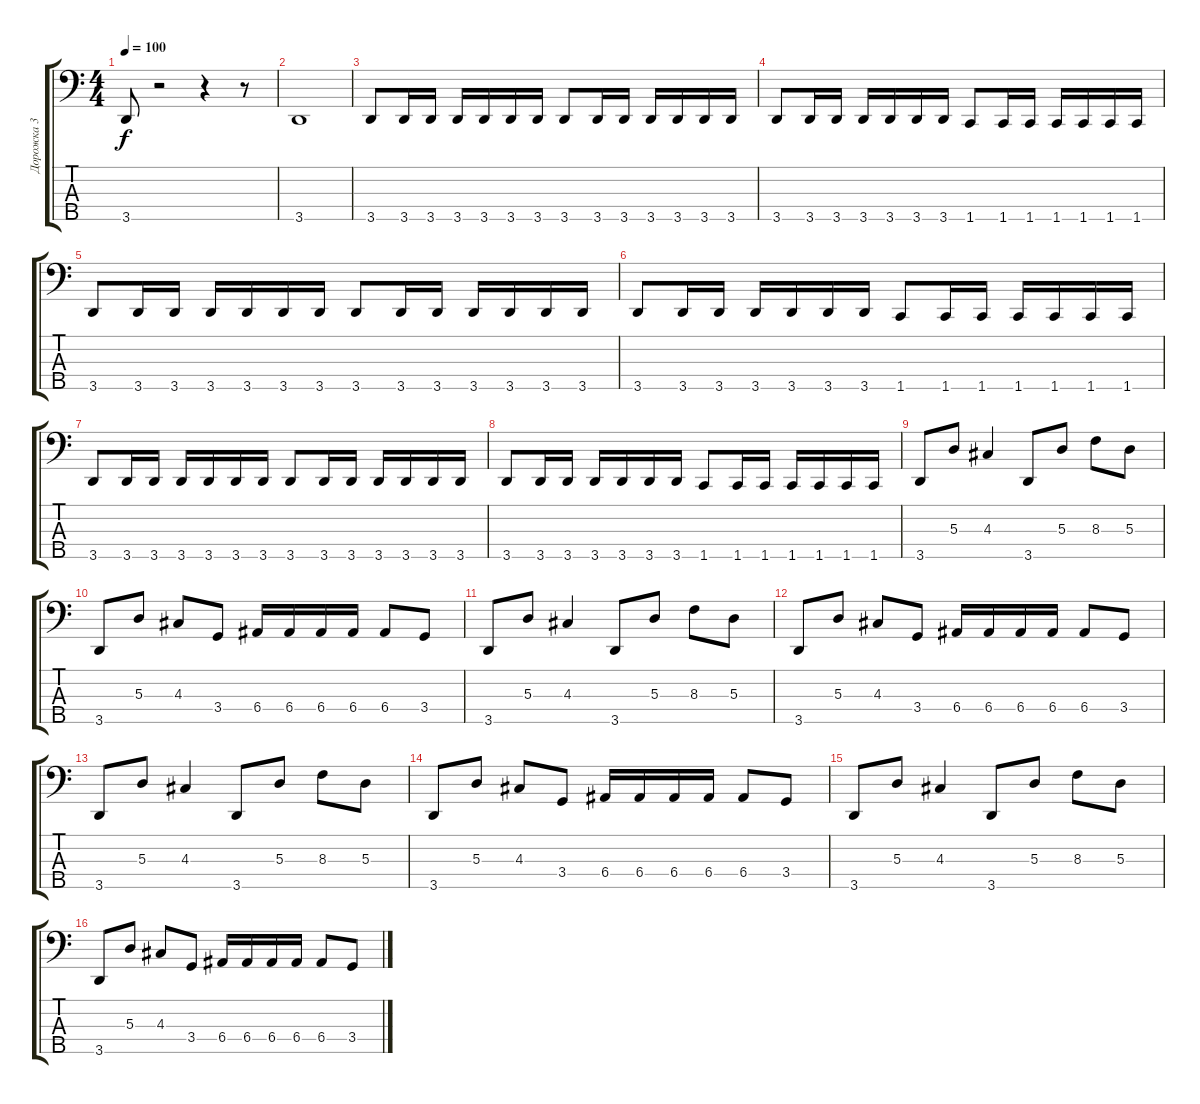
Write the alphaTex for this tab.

\track ("Дорожка 3" "Дорожка 3") {instrument electricbassfinger}
\staff {score tabs}
\tuning (G2 D2 A1 E1 B0) {hide}
\ts (4 4)
\tempo 100
\clef f4
\ks c
3.5.8{dy f} r.2 r.4 r.8 |
3.5.1 |
3.5.8 3.5.16 3.5.16 3.5.16 3.5.16 3.5.16 3.5.16 3.5.8 3.5.16 3.5.16 3.5.16 3.5.16 3.5.16 3.5.16 |
3.5.8 3.5.16 3.5.16 3.5.16 3.5.16 3.5.16 3.5.16 1.5.8 1.5.16 1.5.16 1.5.16 1.5.16 1.5.16 1.5.16 |
3.5.8 3.5.16 3.5.16 3.5.16 3.5.16 3.5.16 3.5.16 3.5.8 3.5.16 3.5.16 3.5.16 3.5.16 3.5.16 3.5.16 |
3.5.8 3.5.16 3.5.16 3.5.16 3.5.16 3.5.16 3.5.16 1.5.8 1.5.16 1.5.16 1.5.16 1.5.16 1.5.16 1.5.16 |
3.5.8 3.5.16 3.5.16 3.5.16 3.5.16 3.5.16 3.5.16 3.5.8 3.5.16 3.5.16 3.5.16 3.5.16 3.5.16 3.5.16 |
3.5.8 3.5.16 3.5.16 3.5.16 3.5.16 3.5.16 3.5.16 1.5.8 1.5.16 1.5.16 1.5.16 1.5.16 1.5.16 1.5.16 |
3.5.8 5.3.8 4.3.4 3.5.8 5.3.8 8.3.8 5.3.8 |
3.5.8 5.3.8 4.3.8 3.4.8 6.4.16 6.4.16 6.4.16 6.4.16 6.4.8 3.4.8 |
3.5.8 5.3.8 4.3.4 3.5.8 5.3.8 8.3.8 5.3.8 |
3.5.8 5.3.8 4.3.8 3.4.8 6.4.16 6.4.16 6.4.16 6.4.16 6.4.8 3.4.8 |
3.5.8 5.3.8 4.3.4 3.5.8 5.3.8 8.3.8 5.3.8 |
3.5.8 5.3.8 4.3.8 3.4.8 6.4.16 6.4.16 6.4.16 6.4.16 6.4.8 3.4.8 |
3.5.8 5.3.8 4.3.4 3.5.8 5.3.8 8.3.8 5.3.8 |
3.5.8 5.3.8 4.3.8 3.4.8 6.4.16 6.4.16 6.4.16 6.4.16 6.4.8 3.4.8
